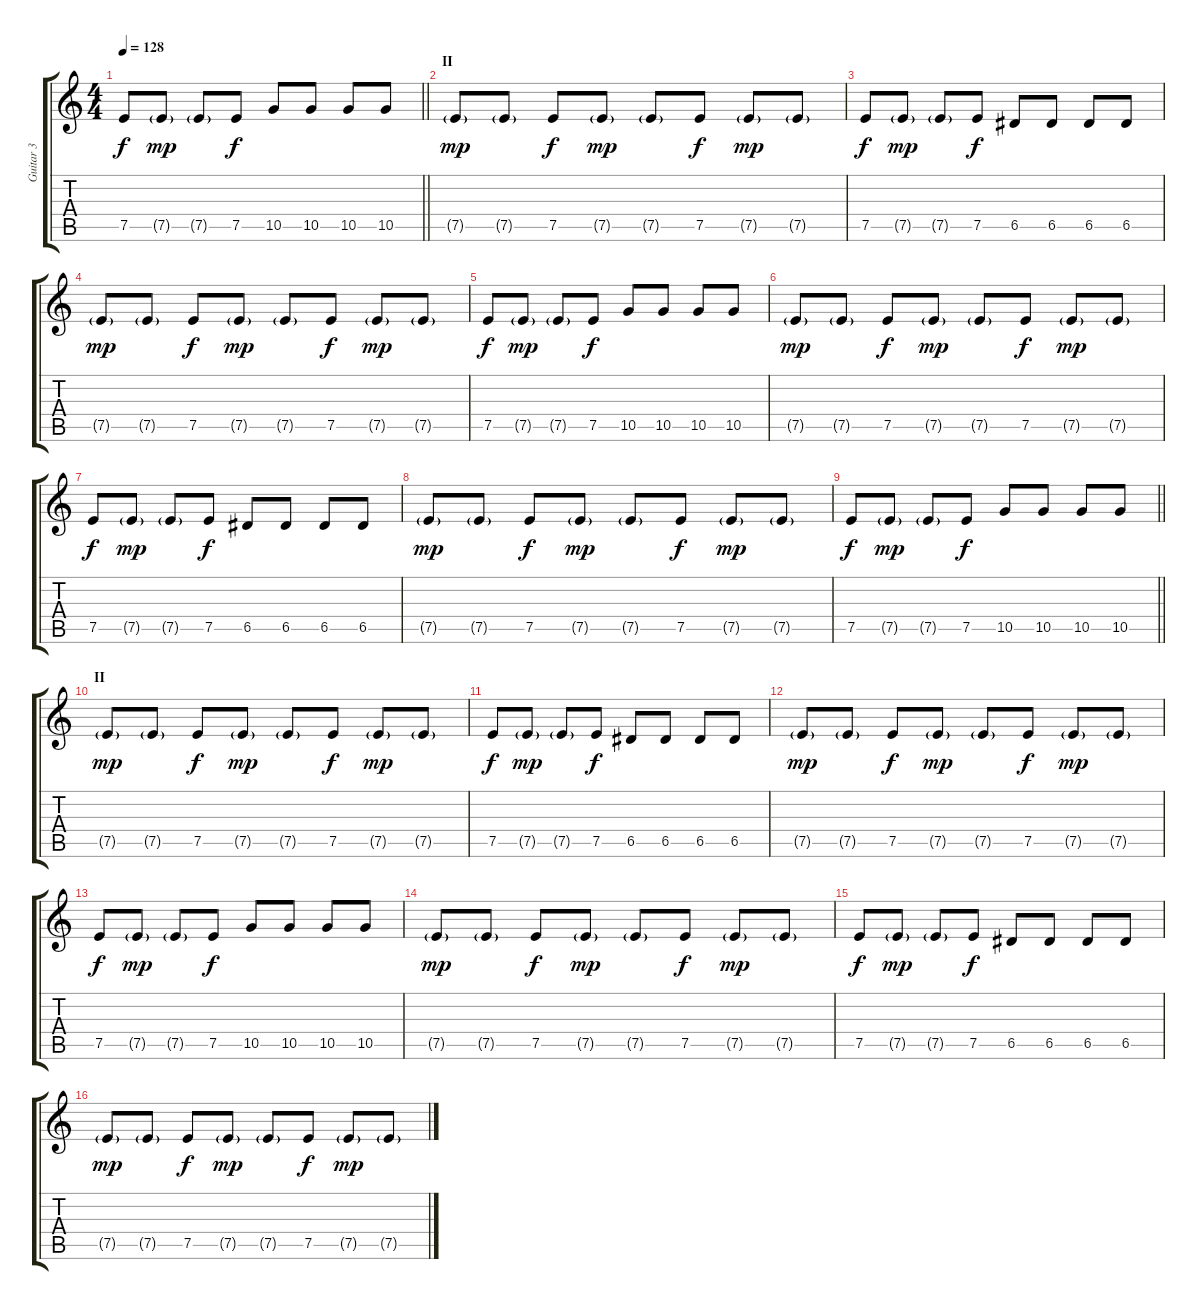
\track ("Guitar 3" "Guitar 3") {instrument overdrivenguitar}
\staff {score tabs}
\tuning (E4 B3 G3 D3 A2 E2) {hide}
\ts (4 4)
\tempo 128
\clef g2
\barLineRight lightlight
\ks c
7.5.8{dy f} 7.5{g}.8{dy mp} 7.5{g}.8 7.5.8{dy f} 10.5.8 10.5.8 10.5.8 10.5.8 |
\section ("" "II")
7.5{g}.8{dy mp} 7.5{g}.8 7.5.8{dy f} 7.5{g}.8{dy mp} 7.5{g}.8 7.5.8{dy f} 7.5{g}.8{dy mp} 7.5{g}.8 |
7.5.8{dy f} 7.5{g}.8{dy mp} 7.5{g}.8 7.5.8{dy f} 6.5.8 6.5.8 6.5.8 6.5.8 |
7.5{g}.8{dy mp} 7.5{g}.8 7.5.8{dy f} 7.5{g}.8{dy mp} 7.5{g}.8 7.5.8{dy f} 7.5{g}.8{dy mp} 7.5{g}.8 |
7.5.8{dy f} 7.5{g}.8{dy mp} 7.5{g}.8 7.5.8{dy f} 10.5.8 10.5.8 10.5.8 10.5.8 |
7.5{g}.8{dy mp} 7.5{g}.8 7.5.8{dy f} 7.5{g}.8{dy mp} 7.5{g}.8 7.5.8{dy f} 7.5{g}.8{dy mp} 7.5{g}.8 |
7.5.8{dy f} 7.5{g}.8{dy mp} 7.5{g}.8 7.5.8{dy f} 6.5.8 6.5.8 6.5.8 6.5.8 |
7.5{g}.8{dy mp} 7.5{g}.8 7.5.8{dy f} 7.5{g}.8{dy mp} 7.5{g}.8 7.5.8{dy f} 7.5{g}.8{dy mp} 7.5{g}.8 |
\barLineRight lightlight
7.5.8{dy f} 7.5{g}.8{dy mp} 7.5{g}.8 7.5.8{dy f} 10.5.8 10.5.8 10.5.8 10.5.8 |
\section ("" "II")
7.5{g}.8{dy mp} 7.5{g}.8 7.5.8{dy f} 7.5{g}.8{dy mp} 7.5{g}.8 7.5.8{dy f} 7.5{g}.8{dy mp} 7.5{g}.8 |
7.5.8{dy f} 7.5{g}.8{dy mp} 7.5{g}.8 7.5.8{dy f} 6.5.8 6.5.8 6.5.8 6.5.8 |
7.5{g}.8{dy mp} 7.5{g}.8 7.5.8{dy f} 7.5{g}.8{dy mp} 7.5{g}.8 7.5.8{dy f} 7.5{g}.8{dy mp} 7.5{g}.8 |
7.5.8{dy f} 7.5{g}.8{dy mp} 7.5{g}.8 7.5.8{dy f} 10.5.8 10.5.8 10.5.8 10.5.8 |
7.5{g}.8{dy mp} 7.5{g}.8 7.5.8{dy f} 7.5{g}.8{dy mp} 7.5{g}.8 7.5.8{dy f} 7.5{g}.8{dy mp} 7.5{g}.8 |
7.5.8{dy f} 7.5{g}.8{dy mp} 7.5{g}.8 7.5.8{dy f} 6.5.8 6.5.8 6.5.8 6.5.8 |
7.5{g}.8{dy mp} 7.5{g}.8 7.5.8{dy f} 7.5{g}.8{dy mp} 7.5{g}.8 7.5.8{dy f} 7.5{g}.8{dy mp} 7.5{g}.8
